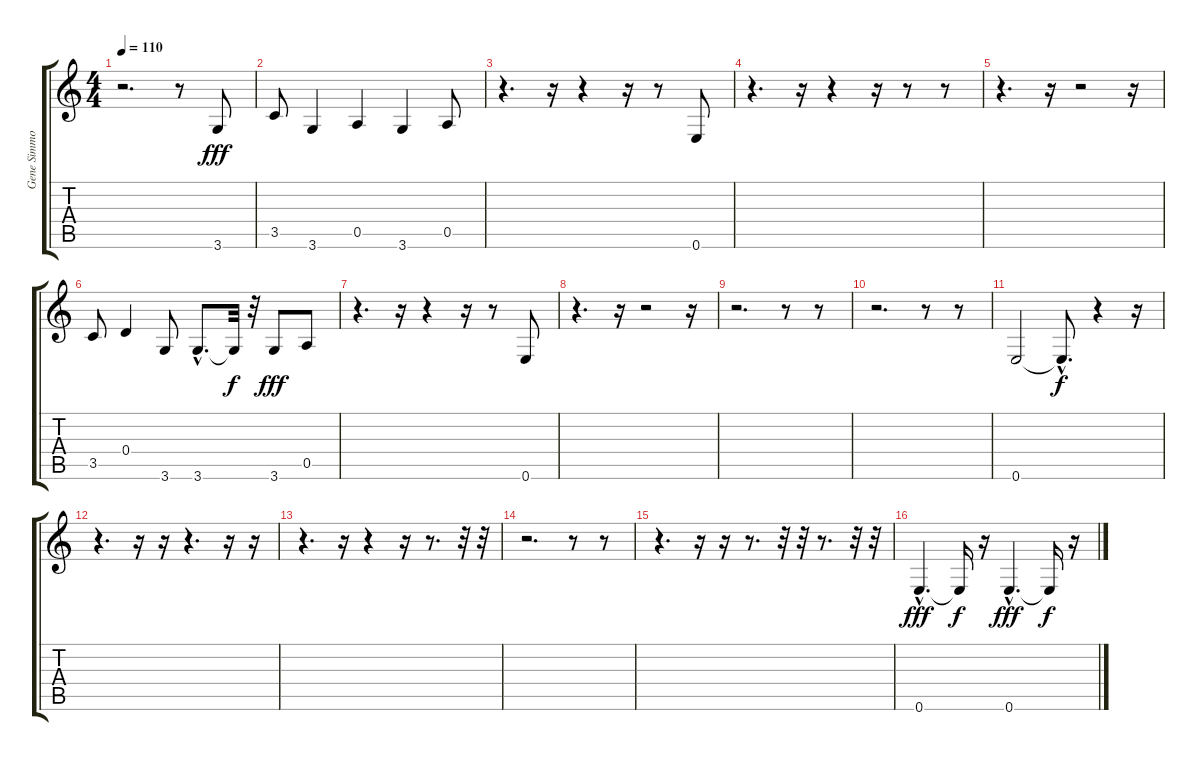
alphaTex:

\track ("Gene Simmons" "Gene Simmo") {instrument electricbassfinger}
\staff {score tabs}
\tuning (E4 B3 G3 D3 A2 E2) {hide}
\ts (4 4)
\tempo 110
\clef g2
\ks c
r.2{d dy fff instrument electricbassfinger} r.8 3.6.8 |
3.5.8 3.6.4 0.5.4 3.6.4 0.5.8 |
r.4{d} r.16 r.4 r.16 r.8 0.6.8 |
r.4{d} r.16 r.4 r.16 r.8 r.8 |
r.4{d} r.16 r.2 r.16 |
3.5.8 0.4.4 3.6.8 3.6{hac}.8{d} 3.6{t}.32{dy f} r.32 3.6.8{dy fff} 0.5.8 |
r.4{d} r.16 r.4 r.16 r.8 0.6.8 |
r.4{d} r.16 r.2 r.16 |
r.2{d} r.8 r.8 |
r.2{d} r.8 r.8 |
0.6.2 0.6{hac t}.8{d dy f} r.4 r.16 |
r.4{d} r.16 r.16 r.4{d} r.16 r.16 |
r.4{d} r.16 r.4 r.16 r.8{d} r.32 r.32 |
r.2{d} r.8 r.8 |
r.4{d} r.16 r.16 r.8{d} r.32 r.32 r.8{d} r.32 r.32 |
0.6{hac}.4{d dy fff} 0.6{t}.16{dy f} r.16 0.6{hac}.4{d dy fff} 0.6{t}.16{dy f} r.16
